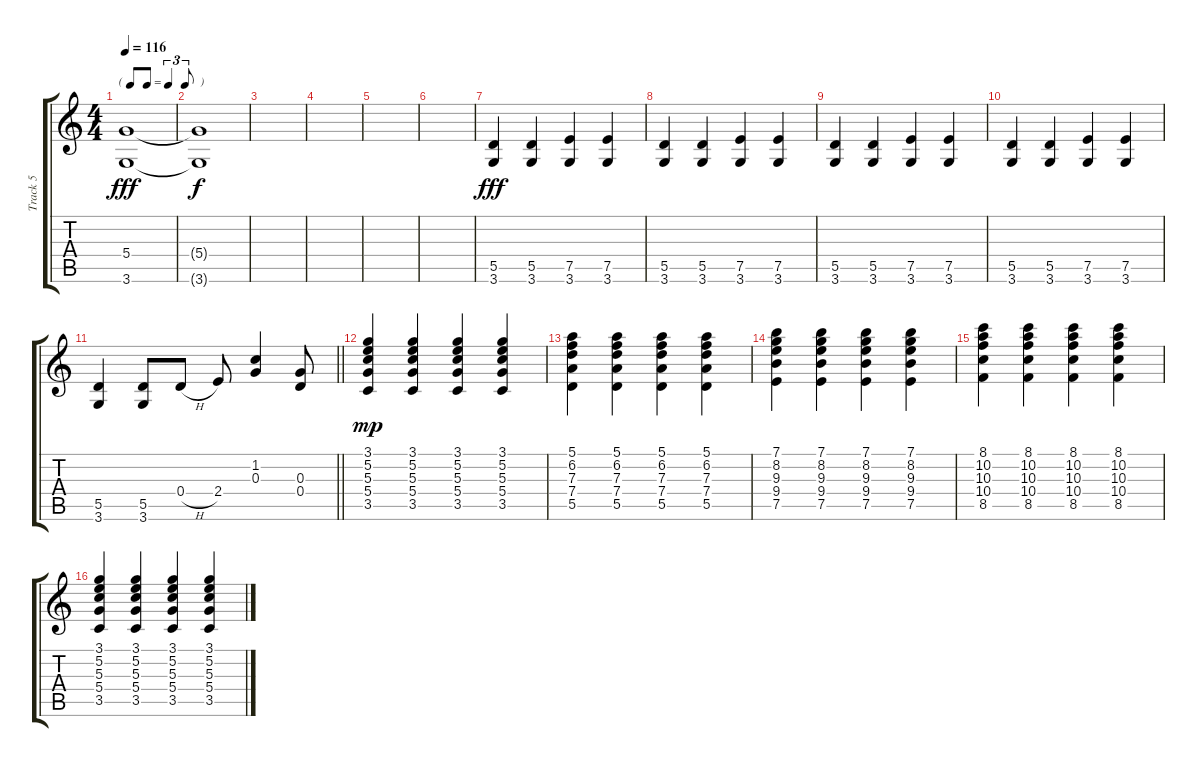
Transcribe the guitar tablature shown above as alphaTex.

\track ("Track 5" "Track 5") {instrument electricguitarjazz}
\staff {score tabs}
\tuning (E4 B3 G3 D3 A2 E2) {hide}
\ts (4 4)
\tf triplet8th
\tempo 116
\clef g2
\ks c
(5.4 3.6).1{dy fff} |
(5.4{t} 3.6{t}).1{dy f} |
|
|
|
|
(5.5 3.6).4{dy fff} (5.5 3.6).4 (7.5 3.6).4 (7.5 3.6).4 |
(5.5 3.6).4 (5.5 3.6).4 (7.5 3.6).4 (7.5 3.6).4 |
(5.5 3.6).4 (5.5 3.6).4 (7.5 3.6).4 (7.5 3.6).4 |
(5.5 3.6).4 (5.5 3.6).4 (7.5 3.6).4 (7.5 3.6).4 |
\barLineRight lightlight
(5.5 3.6).4 (5.5 3.6).8 0.4{h}.8 2.4.8 (1.2 0.3).4 (0.3 0.4).8 |
(3.1 5.2 5.3 5.4 3.5).4{dy mp} (3.1 5.2 5.3 5.4 3.5).4 (3.1 5.2 5.3 5.4 3.5).4 (3.1 5.2 5.3 5.4 3.5).4 |
(5.1 6.2 7.3 7.4 5.5).4 (5.1 6.2 7.3 7.4 5.5).4 (5.1 6.2 7.3 7.4 5.5).4 (5.1 6.2 7.3 7.4 5.5).4 |
(7.1 8.2 9.3 9.4 7.5).4 (7.1 8.2 9.3 9.4 7.5).4 (7.1 8.2 9.3 9.4 7.5).4 (7.1 8.2 9.3 9.4 7.5).4 |
(8.1 10.2 10.3 10.4 8.5).4 (8.1 10.2 10.3 10.4 8.5).4 (8.1 10.2 10.3 10.4 8.5).4 (8.1 10.2 10.3 10.4 8.5).4 |
(3.1 5.2 5.3 5.4 3.5).4 (3.1 5.2 5.3 5.4 3.5).4 (3.1 5.2 5.3 5.4 3.5).4 (3.1 5.2 5.3 5.4 3.5).4
